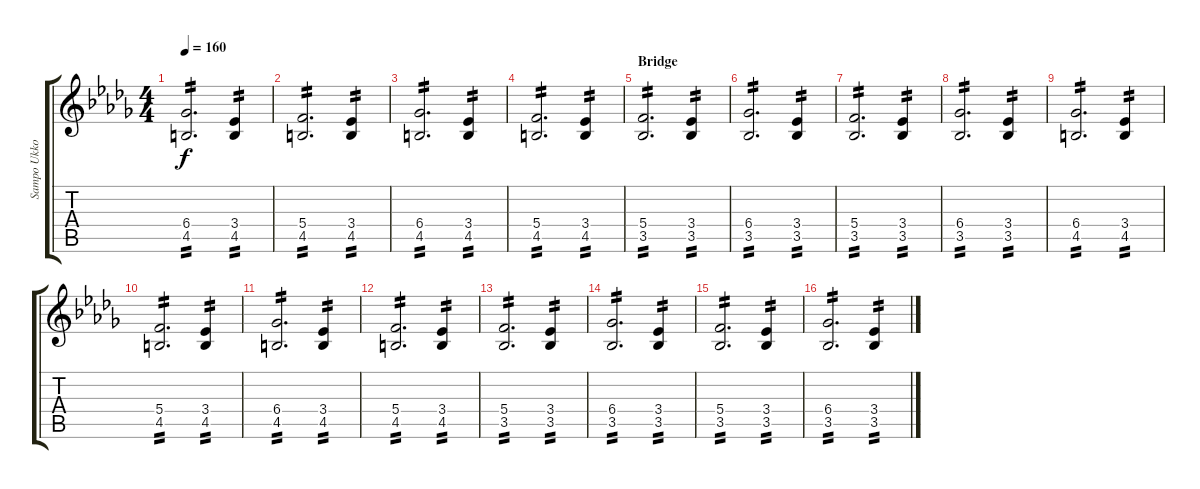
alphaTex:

\track ("Sampo Ukkola (rhythm)" "Sampo Ukko") {instrument distortionguitar}
\staff {score tabs}
\tuning (D4 A3 F3 C3 G2 D2) {hide}
\ts (4 4)
\tempo 160
\clef g2
\ks bbminor
(6.4 4.5).2{d tp 2 dy f} (3.4 4.5).4{tp 2} |
(5.4 4.5).2{d tp 2} (3.4 4.5).4{tp 2} |
(6.4 4.5).2{d tp 2} (3.4 4.5).4{tp 2} |
(5.4 4.5).2{d tp 2} (3.4 4.5).4{tp 2} |
\section ("" "Bridge")
(5.4 3.5).2{d tp 2} (3.4 3.5).4{tp 2} |
(6.4 3.5).2{d tp 2} (3.4 3.5).4{tp 2} |
(5.4 3.5).2{d tp 2} (3.4 3.5).4{tp 2} |
(6.4 3.5).2{d tp 2} (3.4 3.5).4{tp 2} |
(6.4 4.5).2{d tp 2} (3.4 4.5).4{tp 2} |
(5.4 4.5).2{d tp 2} (3.4 4.5).4{tp 2} |
(6.4 4.5).2{d tp 2} (3.4 4.5).4{tp 2} |
(5.4 4.5).2{d tp 2} (3.4 4.5).4{tp 2} |
(5.4 3.5).2{d tp 2} (3.4 3.5).4{tp 2} |
(6.4 3.5).2{d tp 2} (3.4 3.5).4{tp 2} |
(5.4 3.5).2{d tp 2} (3.4 3.5).4{tp 2} |
(6.4 3.5).2{d tp 2} (3.4 3.5).4{tp 2}
